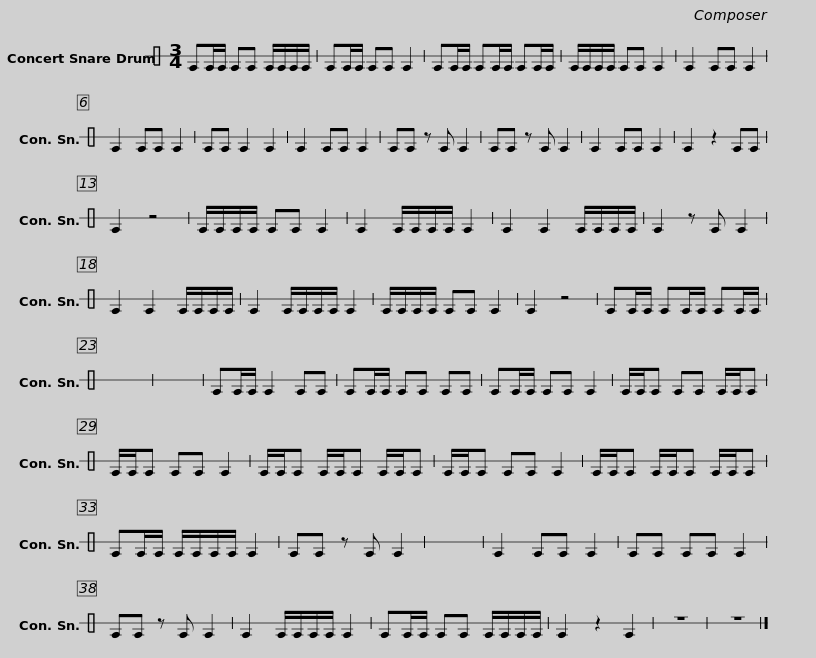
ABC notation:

X:1
L:1/8
M:3/4
I:linebreak $
K:C
V:1 perc stafflines=1
K:none
V:1
 EE/E/ EE E/E/E/E/ | EE/E/ EE E2 | EE/E/ EE/E/ EE/E/ | E/E/E/E/ EE E2 | E2 EE E2 | %5
 E2 EE E2 | EE E2 E2 | E2 EE E2 |$ EE z E E2 | EE z E E2 | %10
 E2 EE E2 | E2 z2 EE | E2 z4 | E/E/E/E/ EE E2 | E2 E/E/E/E/ E2 | %15
 E2 E2 E/E/E/E/ | E2 z E E2 |$ E2 E2 E/E/E/E/ | E2 E/E/E/E/ E2 | E/E/E/E/ EE E2 | %20
 E2 z4 | EE/E/ EE/E/ EE/E/ | x6 | x6 | EE/E/ E2 EE | %25
 EE/E/ EE EE |$ EE/E/ EE E2 | E/E/E EE E/E/E | E/E/E EE E2 | E/E/E E/E/E E/E/E | %30
 E/E/E EE E2 | E/E/E E/E/E E/E/E |$ EE/E/ E/E/E/E/ E2 | EE z E E2 | x6 | %35
 E2 EE E2 | EE EE E2 | EE z E E2 | E2 E/E/E/E/ E2 | EE/E/ EE E/E/E/E/ | %40
 E2 z2 E2 |$ z6 | z6 |] %43
